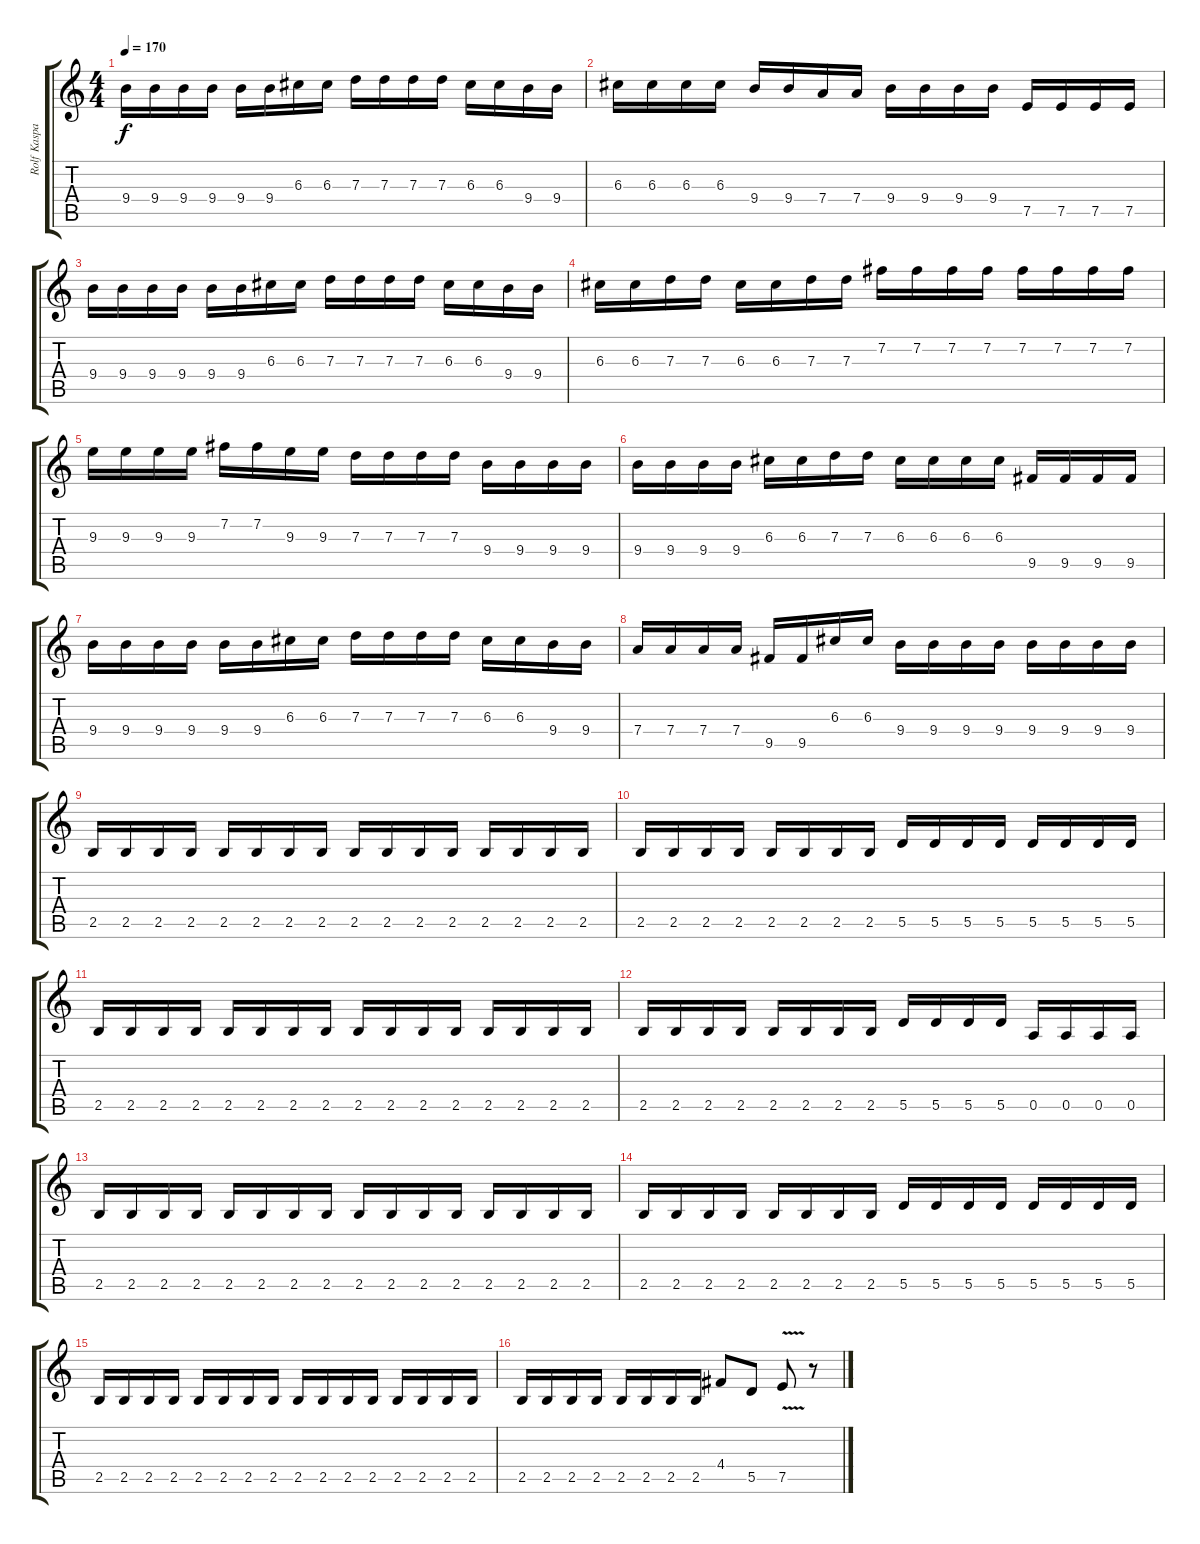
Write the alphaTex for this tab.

\track ("Rolf Kasparek" "Rolf Kaspa") {instrument overdrivenguitar}
\staff {score tabs}
\tuning (E4 B3 G3 D3 A2 E2) {hide}
\ts (4 4)
\tempo 170
\clef g2
\ks c
9.4.16{dy f} 9.4.16 9.4.16 9.4.16 9.4.16 9.4.16 6.3.16 6.3.16 7.3.16 7.3.16 7.3.16 7.3.16 6.3.16 6.3.16 9.4.16 9.4.16 |
6.3.16 6.3.16 6.3.16 6.3.16 9.4.16 9.4.16 7.4.16 7.4.16 9.4.16 9.4.16 9.4.16 9.4.16 7.5.16 7.5.16 7.5.16 7.5.16 |
9.4.16 9.4.16 9.4.16 9.4.16 9.4.16 9.4.16 6.3.16 6.3.16 7.3.16 7.3.16 7.3.16 7.3.16 6.3.16 6.3.16 9.4.16 9.4.16 |
6.3.16 6.3.16 7.3.16 7.3.16 6.3.16 6.3.16 7.3.16 7.3.16 7.2.16 7.2.16 7.2.16 7.2.16 7.2.16 7.2.16 7.2.16 7.2.16 |
9.3.16 9.3.16 9.3.16 9.3.16 7.2.16 7.2.16 9.3.16 9.3.16 7.3.16 7.3.16 7.3.16 7.3.16 9.4.16 9.4.16 9.4.16 9.4.16 |
9.4.16 9.4.16 9.4.16 9.4.16 6.3.16 6.3.16 7.3.16 7.3.16 6.3.16 6.3.16 6.3.16 6.3.16 9.5.16 9.5.16 9.5.16 9.5.16 |
9.4.16 9.4.16 9.4.16 9.4.16 9.4.16 9.4.16 6.3.16 6.3.16 7.3.16 7.3.16 7.3.16 7.3.16 6.3.16 6.3.16 9.4.16 9.4.16 |
7.4.16 7.4.16 7.4.16 7.4.16 9.5.16 9.5.16 6.3.16 6.3.16 9.4.16 9.4.16 9.4.16 9.4.16 9.4.16 9.4.16 9.4.16 9.4.16 |
2.5.16 2.5.16 2.5.16 2.5.16 2.5.16 2.5.16 2.5.16 2.5.16 2.5.16 2.5.16 2.5.16 2.5.16 2.5.16 2.5.16 2.5.16 2.5.16 |
2.5.16 2.5.16 2.5.16 2.5.16 2.5.16 2.5.16 2.5.16 2.5.16 5.5.16 5.5.16 5.5.16 5.5.16 5.5.16 5.5.16 5.5.16 5.5.16 |
2.5.16 2.5.16 2.5.16 2.5.16 2.5.16 2.5.16 2.5.16 2.5.16 2.5.16 2.5.16 2.5.16 2.5.16 2.5.16 2.5.16 2.5.16 2.5.16 |
2.5.16 2.5.16 2.5.16 2.5.16 2.5.16 2.5.16 2.5.16 2.5.16 5.5.16 5.5.16 5.5.16 5.5.16 0.5.16 0.5.16 0.5.16 0.5.16 |
2.5.16 2.5.16 2.5.16 2.5.16 2.5.16 2.5.16 2.5.16 2.5.16 2.5.16 2.5.16 2.5.16 2.5.16 2.5.16 2.5.16 2.5.16 2.5.16 |
2.5.16 2.5.16 2.5.16 2.5.16 2.5.16 2.5.16 2.5.16 2.5.16 5.5.16 5.5.16 5.5.16 5.5.16 5.5.16 5.5.16 5.5.16 5.5.16 |
2.5.16 2.5.16 2.5.16 2.5.16 2.5.16 2.5.16 2.5.16 2.5.16 2.5.16 2.5.16 2.5.16 2.5.16 2.5.16 2.5.16 2.5.16 2.5.16 |
2.5.16 2.5.16 2.5.16 2.5.16 2.5.16 2.5.16 2.5.16 2.5.16 4.4.8 5.5.8 7.5{v}.8 r.8
